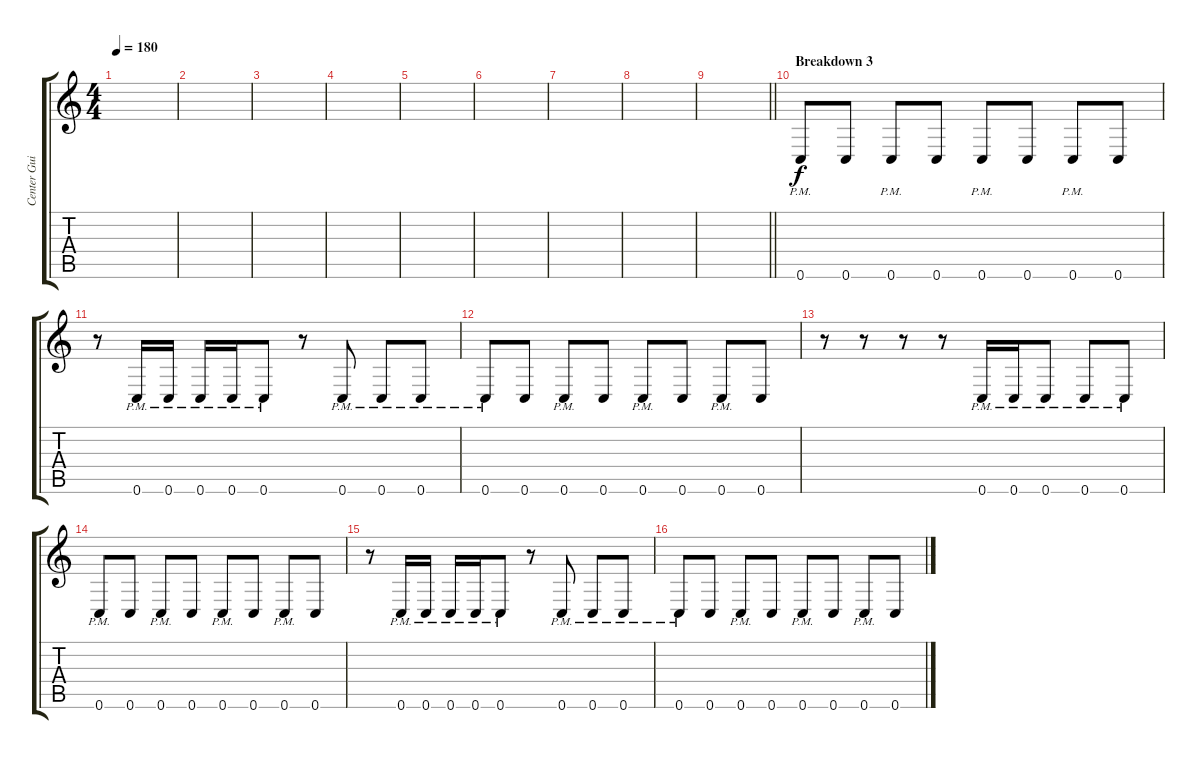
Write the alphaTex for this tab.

\track ("Center Guitar" "Center Gui") {instrument distortionguitar}
\staff {score tabs}
\tuning (D4 A3 F3 C3 G2 C2) {hide}
\ts (4 4)
\tempo 180
\clef g2
\ks c
|
|
|
|
|
|
|
|
\barLineRight lightlight
|
\section ("" "Breakdown 3")
0.6{pm}.8 0.6.8 0.6{pm}.8 0.6.8 0.6{pm}.8 0.6.8 0.6{pm}.8 0.6.8 |
r.8 0.6{pm}.16 0.6{pm}.16 0.6{pm}.16 0.6{pm}.16 0.6{pm}.8 r.8 0.6{pm}.8 0.6{pm}.8 0.6{pm}.8 |
0.6{pm}.8 0.6.8 0.6{pm}.8 0.6.8 0.6{pm}.8 0.6.8 0.6{pm}.8 0.6.8 |
r.8 r.8 r.8 r.8 0.6{pm}.16 0.6{pm}.16 0.6{pm}.8 0.6{pm}.8 0.6{pm}.8 |
0.6{pm}.8 0.6.8 0.6{pm}.8 0.6.8 0.6{pm}.8 0.6.8 0.6{pm}.8 0.6.8 |
r.8 0.6{pm}.16 0.6{pm}.16 0.6{pm}.16 0.6{pm}.16 0.6{pm}.8 r.8 0.6{pm}.8 0.6{pm}.8 0.6{pm}.8 |
0.6{pm}.8 0.6.8 0.6{pm}.8 0.6.8 0.6{pm}.8 0.6.8 0.6{pm}.8 0.6.8
